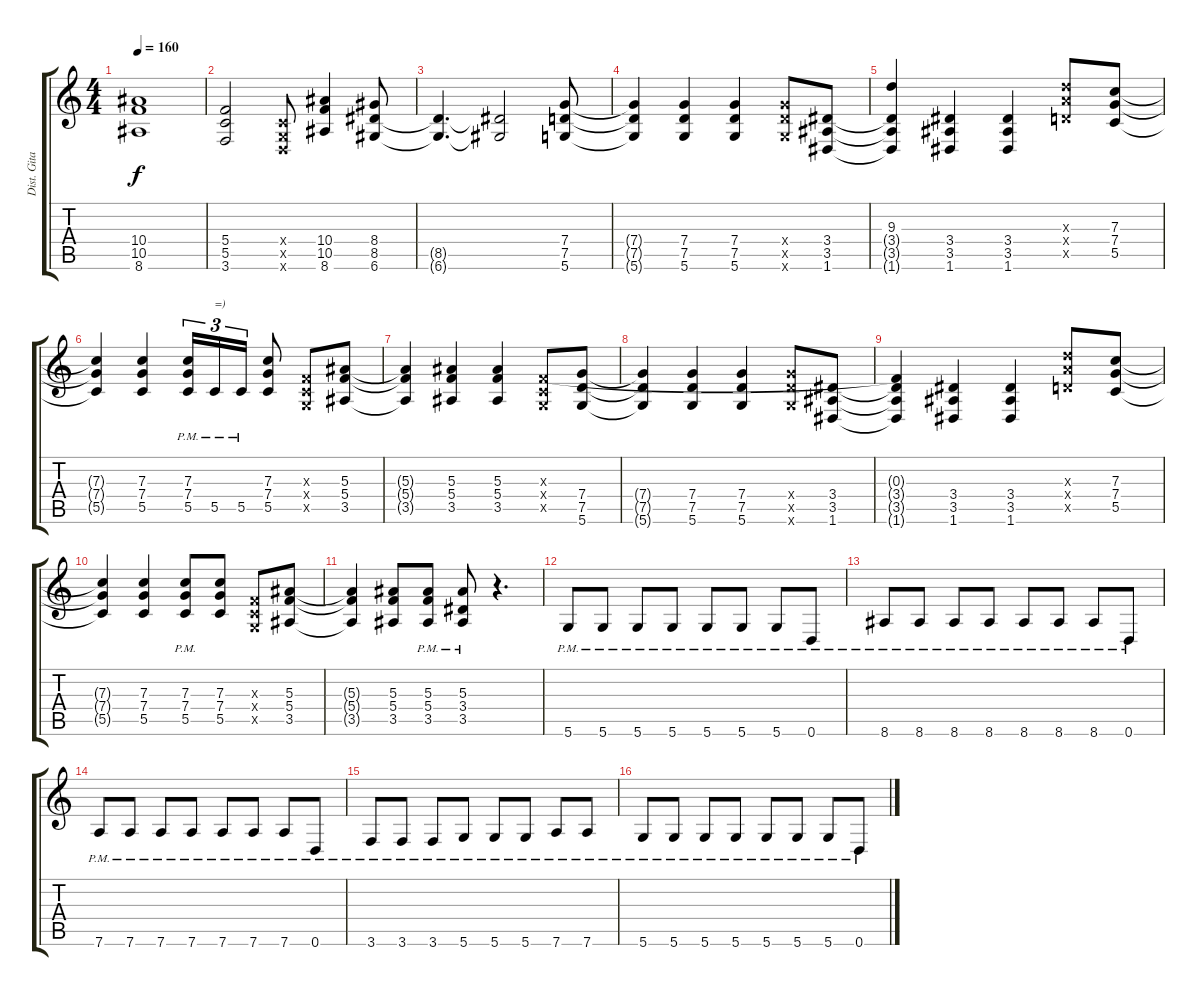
\track ("Dist. Gitar 1" "Dist. Gita") {instrument distortionguitar}
\staff {score tabs}
\tuning (D4 A3 F3 C3 G2 D2) {hide}
\ts (4 4)
\tempo 160
\clef g2
\ks c
(10.4{t} 10.5{t} 8.6{t}).1{dy f} |
(5.4 5.5 3.6).2 (0.4{x} 0.5{x} 0.6{x}).8 (10.4 10.5 8.6).4 (8.4 8.5 6.6).8 |
(8.5{t} 6.6{t}).4{d} (8.5{t} 6.6{t}).2 (7.4 7.5 5.6).8 |
(7.4{t} 7.5{t} 5.6{t}).4 (7.4 7.5 5.6).4 (7.4 7.5 5.6).4 (7.4{x} 7.5{x} 5.6{x}).8 (3.4 3.5 1.6).8 |
(9.3 3.4{t} 3.5{t} 1.6{t}).4 (3.4 3.5 1.6).4 (3.4 3.5 1.6).4 (9.3{x} 9.4{x} 7.5{x}).8 (7.3 7.4 5.5).8 |
(7.3{t} 7.4{t} 5.5{t}).4 (7.3 7.4 5.5).4 (7.3{pm} 7.4{pm} 5.5{pm}).16{tu (3 2)} 5.5{pm}.16{tu (3 2) txt "=)"} 5.5{pm}.16{tu (3 2)} (7.3 7.4 5.5).8 (0.3{x} 0.4{x} 0.5{x}).8 (5.3 5.4 3.5).8 |
(5.3{t} 5.4{t} 3.5{t}).4 (5.3 5.4 3.5).4 (5.3 5.4 3.5).4 (0.3{x} 0.4{x} 0.5{x}).8 (7.4 7.5 5.6).8 |
(7.4{t} 7.5{t} 5.6{t}).4 (7.4 7.5 5.6).4 (7.4 7.5 5.6).4 (7.4{x} 7.5{x} 5.6{x}).8 (3.4 3.5 1.6).8 |
(0.3{t} 3.4{t} 3.5{t} 1.6{t}).4 (3.4 3.5 1.6).4 (3.4 3.5 1.6).4 (9.3{x} 9.4{x} 7.5{x}).8 (7.3 7.4 5.5).8 |
(7.3{t} 7.4{t} 5.5{t}).4 (7.3 7.4 5.5).4 (7.3{pm} 7.4{pm} 5.5{pm}).8 (7.3 7.4 5.5).8 (0.3{x} 0.4{x} 0.5{x}).8 (5.3 5.4 3.5).8 |
(5.3{t} 5.4{t} 3.5{t}).4 (5.3 5.4 3.5).8 (5.3{pm} 5.4{pm} 3.5{pm}).8 (5.3{pm} 3.4{pm} 3.5{pm}).8 r.4{d} |
5.6{pm}.8 5.6{pm}.8 5.6{pm}.8 5.6{pm}.8 5.6{pm}.8 5.6{pm}.8 5.6{pm}.8 0.6{pm}.8 |
8.6{pm}.8 8.6{pm}.8 8.6{pm}.8 8.6{pm}.8 8.6{pm}.8 8.6{pm}.8 8.6{pm}.8 0.6{pm}.8 |
7.6{pm}.8 7.6{pm}.8 7.6{pm}.8 7.6{pm}.8 7.6{pm}.8 7.6{pm}.8 7.6{pm}.8 0.6{pm}.8 |
3.6{pm}.8 3.6{pm}.8 3.6{pm}.8 5.6{pm}.8 5.6{pm}.8 5.6{pm}.8 7.6{pm}.8 7.6{pm}.8 |
5.6{pm}.8 5.6{pm}.8 5.6{pm}.8 5.6{pm}.8 5.6{pm}.8 5.6{pm}.8 5.6{pm}.8 0.6{pm}.8
